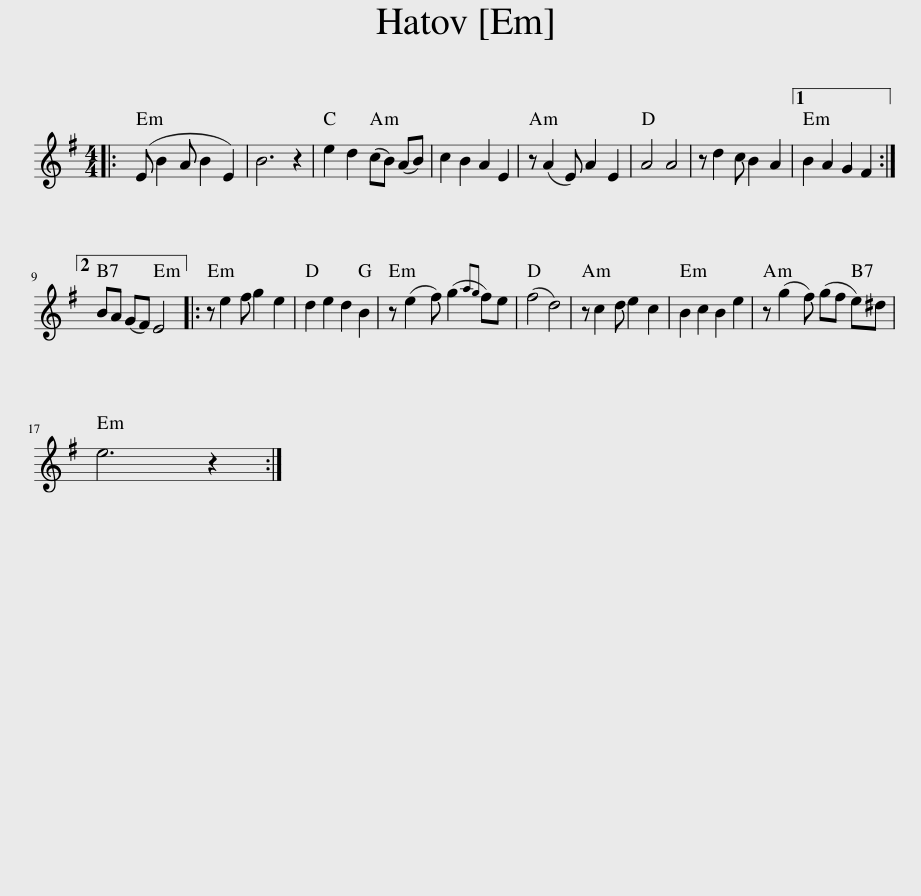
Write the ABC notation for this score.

X:1
L:1/8
M:4/4
I:linebreak $
K:Emin
V:1 treble
V:1
|: (E B2 A B2 E2) | B6 z2 | e2 d2 (cB) (AB) | c2 B2 A2 E2 | z (A2 E) A2 E2 | %5
 A4 A4 | z d2 c B2 A2 |1 B2 A2 G2 F2 :|2$ BA (GF) E4 |: z e2 f g2 e2 | %10
 d2 e2 d2 B2 | z (e2 f) (g2{ag} f)e | (f4 d4) | z c2 d e2 c2 | B2 c2 B2 e2 | %15
 z (g2 f) (gf e)^d |$ e6 z2 :| %17
